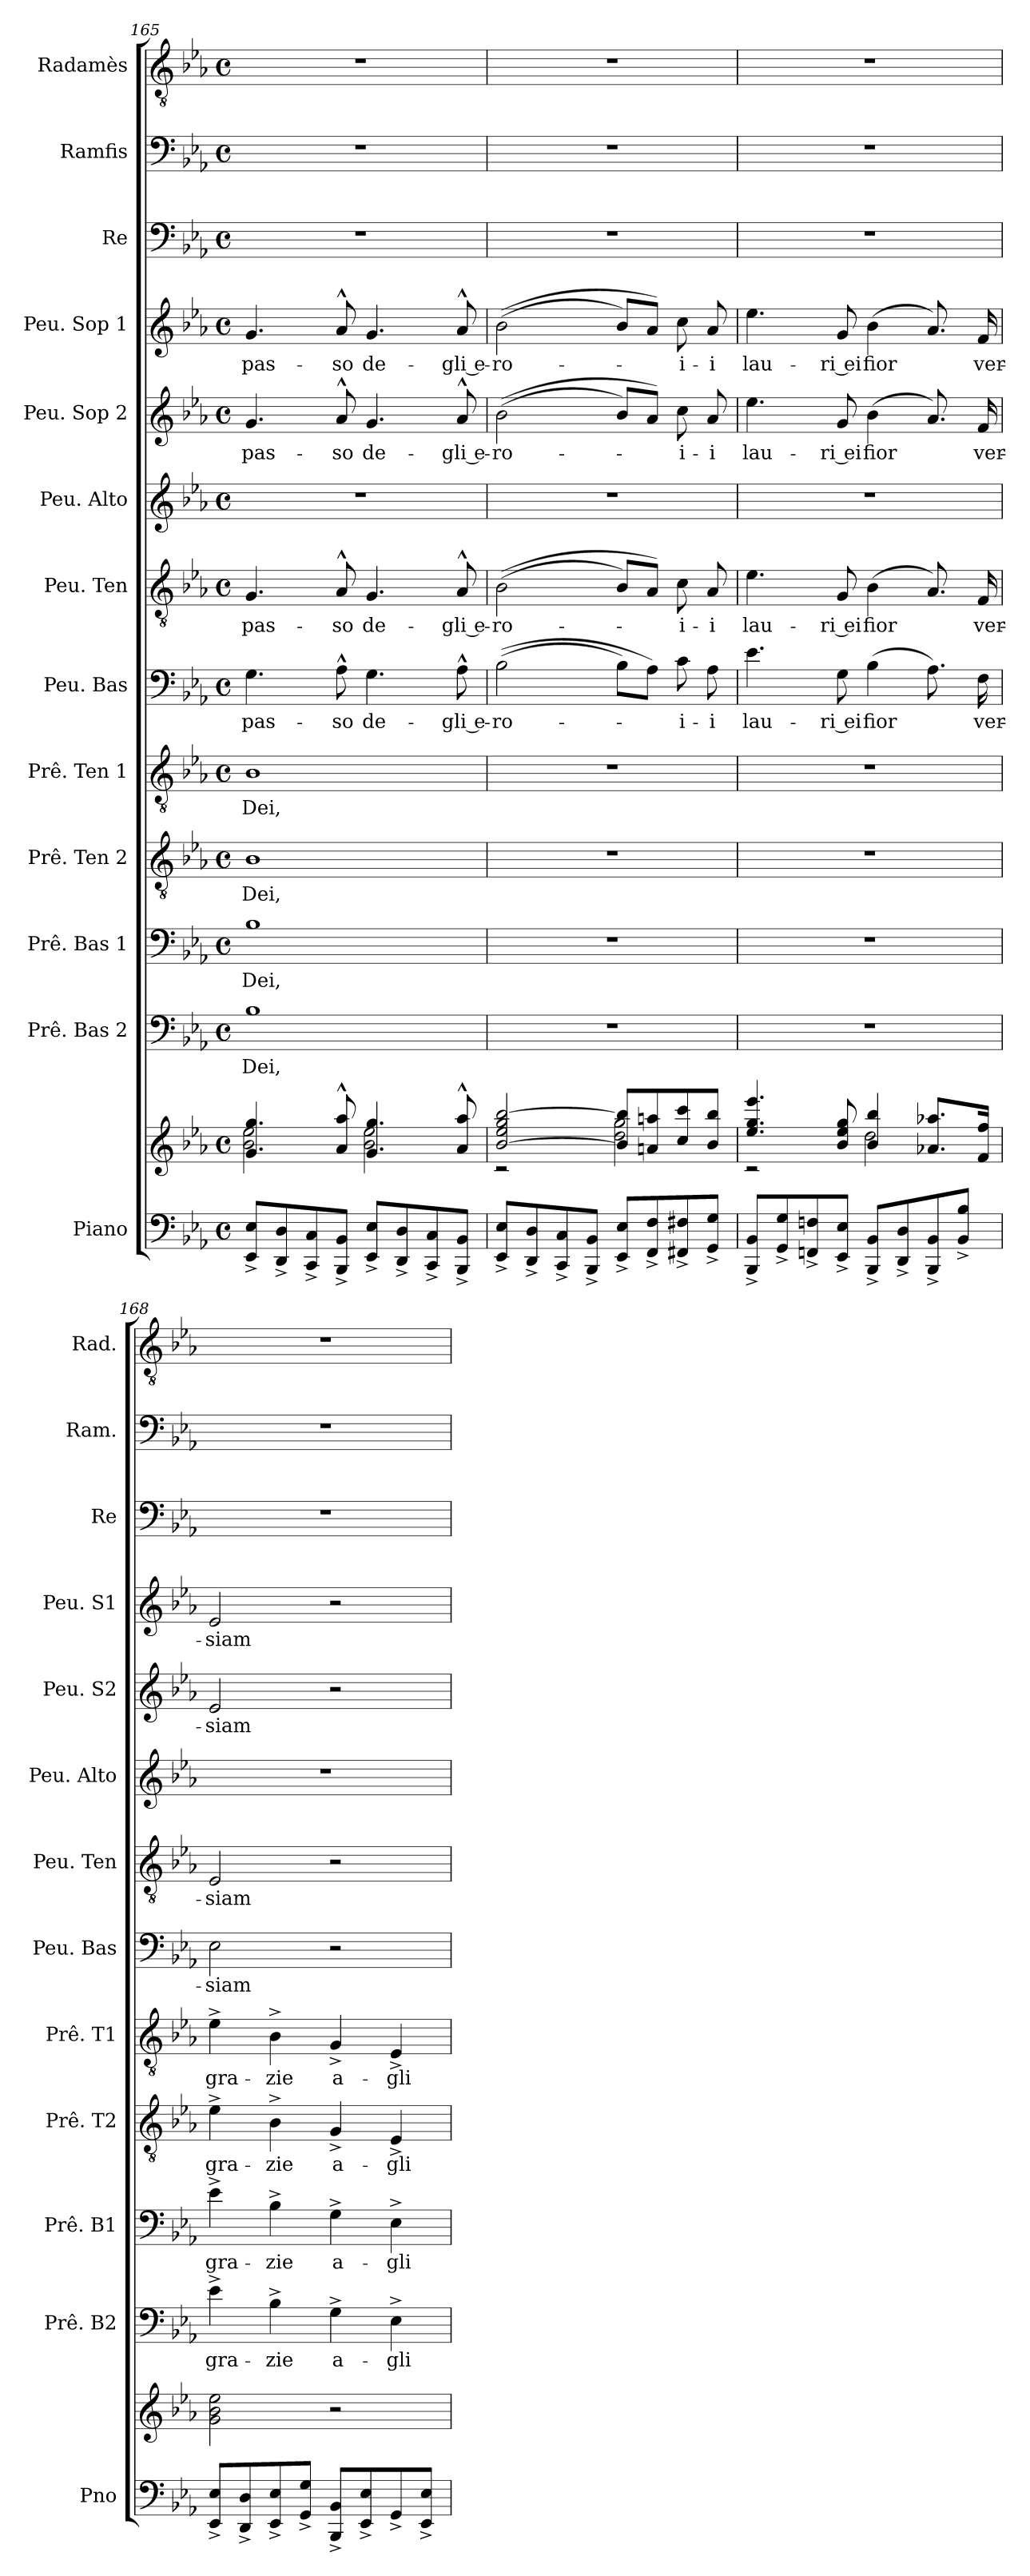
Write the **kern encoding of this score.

**kern	**kern	**kern	**text	**kern	**text	**kern	**text	**kern	**text	**kern	**text	**kern	**text	**kern	**kern	**text	**kern	**text	**kern	**kern	**kern
*part13	*part13	*part12	*part12	*part11	*part11	*part10	*part10	*part9	*part9	*part8	*part8	*part7	*part7	*part6	*part5	*part5	*part4	*part4	*part3	*part2	*part1
*staff14	*staff13	*staff12	*staff12	*staff11	*staff11	*staff10	*staff10	*staff9	*staff9	*staff8	*staff8	*staff7	*staff7	*staff6	*staff5	*staff5	*staff4	*staff4	*staff3	*staff2	*staff1
*I"Piano	*	*I"Prê. Bas 2	*	*I"Prê. Bas 1	*	*I"Prê. Ten 2	*	*I"Prê. Ten 1	*	*I"Peu. Bas	*	*I"Peu. Ten	*	*I"Peu. Alto	*I"Peu. Sop 2	*	*I"Peu. Sop 1	*	*I"Re	*I"Ramfis	*I"Radamès
*I'Pno	*	*I'Prê. B2	*	*I'Prê. B1	*	*I'Prê. T2	*	*I'Prê. T1	*	*I'Peu. Bas	*	*I'Peu. Ten	*	*I'Peu. Alto	*I'Peu. S2	*	*I'Peu. S1	*	*I'Re	*I'Ram.	*I'Rad.
!!LO:PB:g=z
*clefF4	*clefG2	*clefF4	*	*clefF4	*	*clefGv2	*	*clefGv2	*	*clefF4	*	*clefGv2	*	*clefG2	*clefG2	*	*clefG2	*	*clefF4	*clefF4	*clefGv2
*k[b-e-a-]	*k[b-e-a-]	*k[b-e-a-]	*	*k[b-e-a-]	*	*k[b-e-a-]	*	*k[b-e-a-]	*	*k[b-e-a-]	*	*k[b-e-a-]	*	*k[b-e-a-]	*k[b-e-a-]	*	*k[b-e-a-]	*	*k[b-e-a-]	*k[b-e-a-]	*k[b-e-a-]
*M4/4	*M4/4	*M4/4	*	*M4/4	*	*M4/4	*	*M4/4	*	*M4/4	*	*M4/4	*	*M4/4	*M4/4	*	*M4/4	*	*M4/4	*M4/4	*M4/4
*met(c)	*met(c)	*met(c)	*	*met(c)	*	*met(c)	*	*met(c)	*	*met(c)	*	*met(c)	*	*met(c)	*met(c)	*	*met(c)	*	*met(c)	*met(c)	*met(c)
=165	=165	=165	=165	=165	=165	=165	=165	=165	=165	=165	=165	=165	=165	=165	=165	=165	=165	=165	=165	=165	=165
*	*^	*	*	*	*	*	*	*	*	*	*	*	*	*	*	*	*	*	*	*	*
!	!	!	!	!LO:LY:b:color=#0055FF	!	!LO:LY:b:color=#0055FF	!	!LO:LY:b:color=#AA0000	!	!LO:LY:b:color=#0055FF	!	!LO:LY:b:color=#0055FF	!	!LO:LY:b:color=#0055FF	!	!	!LO:LY:b:color=#0055FF	!	!LO:LY:b:color=#0055FF	!	!	!
8EE-/^ 8E-/^L	4.g/ 4.gg/	2b-\ 2ee-\	1B-	Dei,	1B-	Dei,	1B-	Dei,	1B-	Dei,	4.G\	pas-	4.G/	pas-	1r	4.g/	pas-	4.g/	pas-	1r	1r	1r
8DD/^ 8D/^	.	.	.	.	.	.	.	.	.	.	.	.	.	.	.	.	.	.	.	.	.	.
8CC/^ 8C/^	.	.	.	.	.	.	.	.	.	.	.	.	.	.	.	.	.	.	.	.	.	.
!	!	!	!	!	!	!	!	!	!	!	!	!LO:LY:b:color=#0055FF	!	!LO:LY:b:color=#0055FF	!	!	!LO:LY:b:color=#0055FF	!	!LO:LY:b:color=#0055FF	!	!	!
8BBB-/^ 8BB-/^J	8a-/^^ 8aa-/^^	.	.	.	.	.	.	.	.	.	8A-^^\	-so	8A-^^/	-so	.	8a-^^/	-so	8a-^^/	-so	.	.	.
!	!	!	!	!	!	!	!	!	!	!	!	!LO:LY:b:color=#0055FF	!	!LO:LY:b:color=#0055FF	!	!	!LO:LY:b:color=#0055FF	!	!LO:LY:b:color=#0055FF	!	!	!
8EE-/^ 8E-/^L	4.g/ 4.gg/	2b-\ 2ee-\	.	.	.	.	.	.	.	.	4.G\	de-	4.G/	de-	.	4.g/	de-	4.g/	de-	.	.	.
8DD/^ 8D/^	.	.	.	.	.	.	.	.	.	.	.	.	.	.	.	.	.	.	.	.	.	.
8CC/^ 8C/^	.	.	.	.	.	.	.	.	.	.	.	.	.	.	.	.	.	.	.	.	.	.
!	!	!	!	!	!	!	!	!	!	!	!	!LO:LY:b:color=#0055FF	!	!LO:LY:b:color=#0055FF	!	!	!LO:LY:b:color=#0055FF	!	!LO:LY:b:color=#0055FF	!	!	!
8BBB-/^ 8BB-/^J	8a-/^^ 8aa-/^^	.	.	.	.	.	.	.	.	.	8A-^^\	-gli e-	8A-^^/	-gli e-	.	8a-^^/	-gli e-	8a-^^/	-gli e-	.	.	.
=166	=166	=166	=166	=166	=166	=166	=166	=166	=166	=166	=166	=166	=166	=166	=166	=166	=166	=166	=166	=166	=166	=166
!	!	!	!	!	!	!	!	!	!	!	!	!LO:LY:b:color=#0055FF	!	!LO:LY:b:color=#0055FF	!	!	!LO:LY:b:color=#0055FF	!	!LO:LY:b:color=#0055FF	!	!	!
8EE-/^ 8E-/^L	[2b-/ 2ee-/ 2gg/ [2bb-/	2r	1r	.	1r	.	1r	.	1r	.	(>(>2B-\	-ro-	(>(>2B-\	-ro-	1r	(>(>2b-\	-ro-	(>(>2b-\	-ro-	1r	1r	1r
8DD/^ 8D/^	.	.	.	.	.	.	.	.	.	.	.	.	.	.	.	.	.	.	.	.	.	.
8CC/^ 8C/^	.	.	.	.	.	.	.	.	.	.	.	.	.	.	.	.	.	.	.	.	.	.
8BBB-/^ 8BB-/^J	.	.	.	.	.	.	.	.	.	.	.	.	.	.	.	.	.	.	.	.	.	.
8EE-/^ 8E-/^L	8b-/] 8bb-/]L	2dd\ 2gg\	.	.	.	.	.	.	.	.	8B-\L)	.	8B-/L)	.	.	8b-/L)	.	8b-/L)	.	.	.	.
8FF/^ 8F/^	8an/ 8aan/	.	.	.	.	.	.	.	.	.	8A-\J)	.	8A-/J)	.	.	8a-/J)	.	8a-/J)	.	.	.	.
!	!	!	!	!	!	!	!	!	!	!	!	!LO:LY:b:color=#0055FF	!	!LO:LY:b:color=#0055FF	!	!	!LO:LY:b:color=#0055FF	!	!LO:LY:b:color=#0055FF	!	!	!
8FF#X/^ 8F#X/^	8cc/ 8ccc/	.	.	.	.	.	.	.	.	.	8c\	-i-	8c\	-i-	.	8cc\	-i-	8cc\	-i-	.	.	.
!	!	!	!	!	!	!	!	!	!	!	!	!LO:LY:b:color=#0055FF	!	!LO:LY:b:color=#0055FF	!	!	!LO:LY:b:color=#0055FF	!	!LO:LY:b:color=#0055FF	!	!	!
8GG/^ 8G/^J	8b-/ 8bb-/J	.	.	.	.	.	.	.	.	.	8A-\	-i	8A-/	-i	.	8a-/	-i	8a-/	-i	.	.	.
=167	=167	=167	=167	=167	=167	=167	=167	=167	=167	=167	=167	=167	=167	=167	=167	=167	=167	=167	=167	=167	=167	=167
!	!	!	!	!	!	!	!	!	!	!	!	!LO:LY:b:color=#0055FF	!	!LO:LY:b:color=#0055FF	!	!	!LO:LY:b:color=#0055FF	!	!LO:LY:b:color=#0055FF	!	!	!
8BBB-/^ 8BB-/^L	4.ee-/ 4.gg/ 4.eee-/	2r	1r	.	1r	.	1r	.	1r	.	4.e-\	lau-	4.e-\	lau-	1r	4.ee-\	lau-	4.ee-\	lau-	1r	1r	1r
8GG/^ 8G/^	.	.	.	.	.	.	.	.	.	.	.	.	.	.	.	.	.	.	.	.	.	.
8FFn/^ 8Fn/^	.	.	.	.	.	.	.	.	.	.	.	.	.	.	.	.	.	.	.	.	.	.
!	!	!	!	!	!	!	!	!	!	!	!	!LO:LY:b:color=#0055FF	!	!LO:LY:b:color=#0055FF	!	!	!LO:LY:b:color=#0055FF	!	!LO:LY:b:color=#0055FF	!	!	!
8EE-/^ 8E-/^J	8b-/ 8ee-/ 8gg/	.	.	.	.	.	.	.	.	.	8G\	-ri ei	8G/	-ri ei	.	8g/	-ri ei	8g/	-ri ei	.	.	.
!	!	!	!	!	!	!	!	!	!	!	!	!LO:LY:b:color=#0055FF	!	!LO:LY:b:color=#0055FF	!	!	!LO:LY:b:color=#0055FF	!	!LO:LY:b:color=#0055FF	!	!	!
8BBB-/^ 8BB-/^L	4b-/ 4bb-/	2dd\	.	.	.	.	.	.	.	.	(>4B-\	fior	(>4B-\	fior	.	(>4b-\	fior	(>4b-\	fior	.	.	.
8DD/^ 8D/^	.	.	.	.	.	.	.	.	.	.	.	.	.	.	.	.	.	.	.	.	.	.
8BBB-/^ 8BB-/^	8.a-X/ 8.aa-X/L	.	.	.	.	.	.	.	.	.	8.A-\)	.	8.A-/)	.	.	8.a-/)	.	8.a-/)	.	.	.	.
8BB-/^ 8B-/^J	.	.	.	.	.	.	.	.	.	.	.	.	.	.	.	.	.	.	.	.	.	.
!	!	!	!	!	!	!	!	!	!	!	!	!LO:LY:b:color=#0055FF	!	!LO:LY:b:color=#0055FF	!	!	!LO:LY:b:color=#0055FF	!	!LO:LY:b:color=#0055FF	!	!	!
.	16f/ 16ff/Jk	.	.	.	.	.	.	.	.	.	16F\	ver-	16F/	ver-	.	16f/	ver-	16f/	ver-	.	.	.
*	*v	*v	*	*	*	*	*	*	*	*	*	*	*	*	*	*	*	*	*	*	*	*
=168	=168	=168	=168	=168	=168	=168	=168	=168	=168	=168	=168	=168	=168	=168	=168	=168	=168	=168	=168	=168	=168
!	!	!	!LO:LY:b:color=#0055FF	!	!LO:LY:b:color=#0055FF	!	!LO:LY:b:color=#AA0000	!	!LO:LY:b:color=#0055FF	!	!LO:LY:b:color=#0055FF	!	!LO:LY:b:color=#0055FF	!	!	!LO:LY:b:color=#0055FF	!	!LO:LY:b:color=#0055FF	!	!	!
8EE-/^ 8E-/^L	2g\ 2b-\ 2ee-\	4e-^\	gra-	4e-^\	gra-	4e-^\	gra-	4e-^\	gra-	2E-\	-siam	2E-/	-siam	1r	2e-/	-siam	2e-/	-siam	1r	1r	1r
8DD/^ 8D/^	.	.	.	.	.	.	.	.	.	.	.	.	.	.	.	.	.	.	.	.	.
!	!	!	!LO:LY:b:color=#0055FF	!	!LO:LY:b:color=#0055FF	!	!LO:LY:b:color=#AA0000	!	!LO:LY:b:color=#0055FF	!	!	!	!	!	!	!	!	!	!	!	!
8EE-/^ 8E-/^	.	4B-^\	-zie	4B-^\	-zie	4B-^\	-zie	4B-^\	-zie	.	.	.	.	.	.	.	.	.	.	.	.
8GG/^ 8G/^J	.	.	.	.	.	.	.	.	.	.	.	.	.	.	.	.	.	.	.	.	.
!	!	!	!LO:LY:b:color=#0055FF	!	!LO:LY:b:color=#0055FF	!	!LO:LY:b:color=#AA0000	!	!LO:LY:b:color=#0055FF	!	!	!	!	!	!	!	!	!	!	!	!
8BBB-/^ 8BB-/^L	2r	4G^\	a-	4G^\	a-	4G^/	a-	4G^/	a-	2r	.	2r	.	.	2r	.	2r	.	.	.	.
8EE-/^ 8E-/^	.	.	.	.	.	.	.	.	.	.	.	.	.	.	.	.	.	.	.	.	.
!	!	!	!LO:LY:b:color=#0055FF	!	!LO:LY:b:color=#0055FF	!	!LO:LY:b:color=#AA0000	!	!LO:LY:b:color=#0055FF	!	!	!	!	!	!	!	!	!	!	!	!
8GG^/	.	4E-^\	-gli	4E-^\	-gli	4E-^/	-gli	4E-^/	-gli	.	.	.	.	.	.	.	.	.	.	.	.
8EE-/^ 8E-/^J	.	.	.	.	.	.	.	.	.	.	.	.	.	.	.	.	.	.	.	.	.
=	=	=	=	=	=	=	=	=	=	=	=	=	=	=	=	=	=	=	=	=	=
*-	*-	*-	*-	*-	*-	*-	*-	*-	*-	*-	*-	*-	*-	*-	*-	*-	*-	*-	*-	*-	*-
